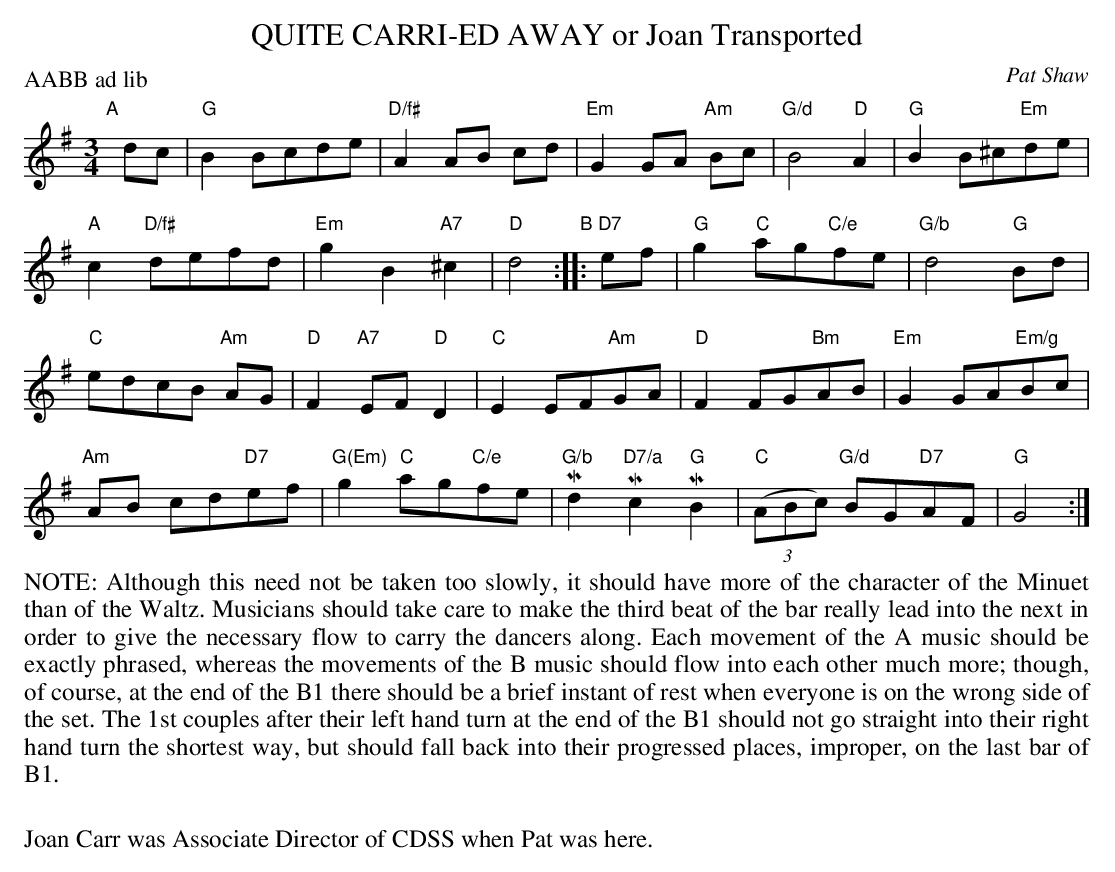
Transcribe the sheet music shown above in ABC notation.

X:1
T: QUITE CARRI-ED AWAY or Joan Transported
C: Pat Shaw
M: 3/4
L: 1/8
P: AABB ad lib
K: G
"A"[|]dc |\
"G"B2 Bcde | "D/f#"A2 AB cd | "Em"G2 GA "Am"Bc | "G/d"B4 "D"A2 | "G"B2 B^c"Em"de |
"A"c2 "D/f#"defd | "Em"g2 B2 "A7"^c2 | "D"d4 "B":: "D7"ef | "G"g2 "C"ag"C/e"fe | "G/b"d4 "G"Bd |
"C"edcB "Am"AG | "D"F2 "A7"EF "D"D2 | "C"E2 EF"Am"GA | "D"F2 FG"Bm"AB | "Em"G2 GA"Em/g"Bc |
"Am"AB cd"D7"ef | "G(Em)"g2 "C"ag"C/e"fe | "G/b"Md2 "D7/a"Mc2 "G"MB2 | "C"((3ABc) "G/d"BG"D7"AF | "G"G4 :|
%%begintext align
NOTE: Although this need not be taken too slowly, it should have more of the character of
the Minuet than of the Waltz. Musicians should take care to make the third beat of the bar
really lead into the next in order to give the necessary flow to carry the dancers along.  Each
movement of the A music should be exactly phrased, whereas the movements of the B music
should flow into each other much more; though, of course, at the end of the B1 there should be
a brief instant of rest when everyone is on the wrong side of the set.  The 1st couples after
their left hand turn at the end of the B1 should not go straight into their right hand turn the
shortest way, but should fall back into their progressed places, improper, on the last bar of B1.

Joan Carr was Associate Director of CDSS when Pat was here.
